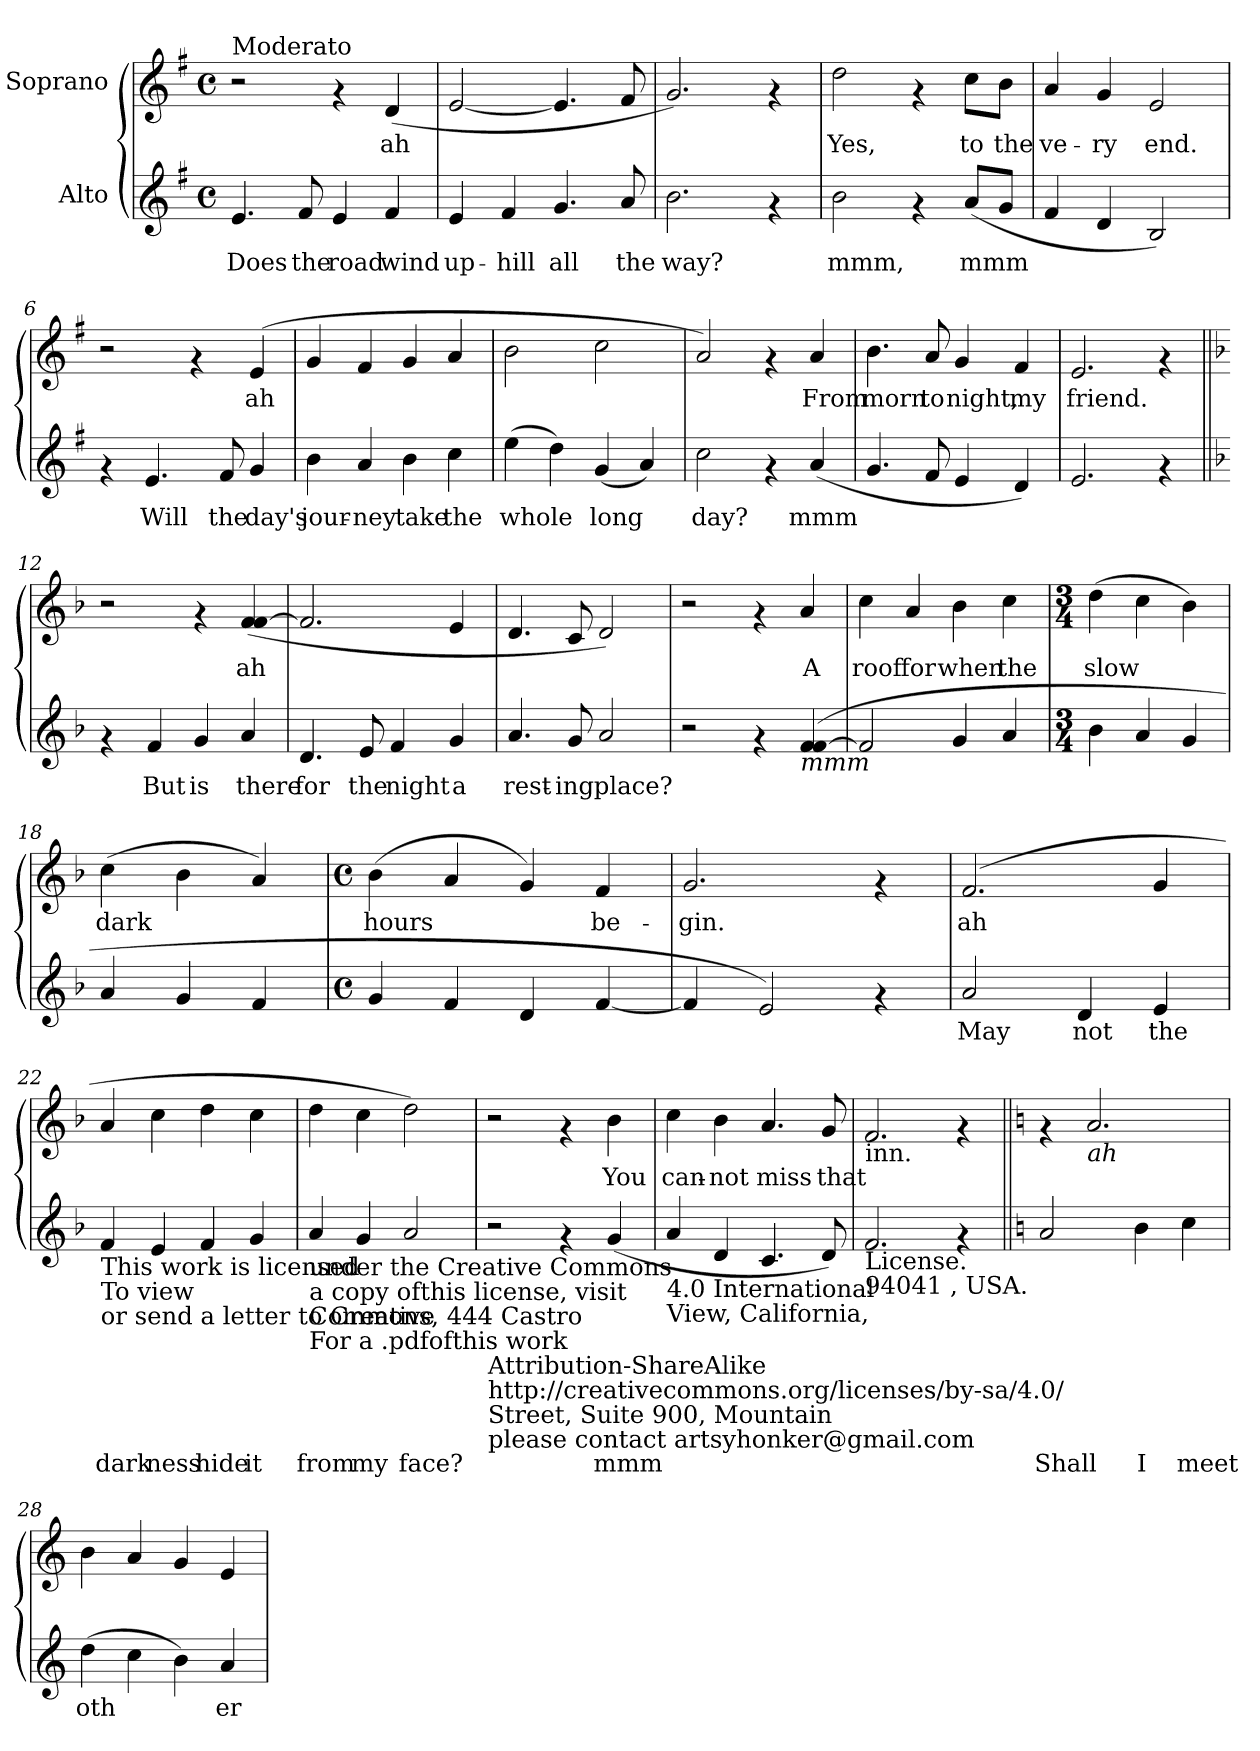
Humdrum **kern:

**kern	**text	**kern	**text
*part2	*part2	*part1	*part1
*staff2	*staff2	*staff1	*staff1
*I"Alto	*	*I"Soprano	*
!!LO:PB:g=z
*stria5	*	*stria5	*
*clefG2	*	*clefG2	*
*k[f#]	*	*k[f#]	*
*G:	*	*G:	*
*M4/4	*	*M4/4	*
*met(c)	*	*met(c)	*
=1	=1	=1	=1
!	!	!LO:TX:a:t=Moderato	!
!	!LO:LY:b:cj	!	!
4.e/	Does	2r	.
!	!LO:LY:b:cj	!	!
8f#/	the	.	.
!	!LO:LY:b:cj	!	!
4e/	road	4rf	.
!	!LO:LY:b:cj	!	!LO:LY:b:cj
4f#/	wind	(<4d/	ah
=2	=2	=2	=2
!	!LO:LY:b:cj	!	!LO:LY:b:cj
4e/	up-	[<2e/	.
!	!LO:LY:b:cj	!	!
4f#/	-hill	.	.
!	!LO:LY:b:cj	!	!LO:LY:b:cj
4.g/	all	4.e/]	.
!	!LO:LY:b:cj	!	!LO:LY:b:cj
8a/	the	8f#/	.
=3	=3	=3	=3
!	!LO:LY:b:cj	!	!LO:LY:b:cj
2.b\	way?	2.g/)	.
4rf	.	4rf	.
=4	=4	=4	=4
!	!LO:LY:b:cj	!	!LO:LY:b:cj
2b\	mmm,	2dd\	Yes,
4rf	.	4rf	.
!	!LO:LY:b:cj	!	!LO:LY:b:cj
(<8a/L	mmm	8cc\L	to
!	!LO:LY:b:cj	!	!LO:LY:b:cj
8g/J	.	8b\J	the
=5	=5	=5	=5
!	!LO:LY:b:cj	!	!LO:LY:b:cj
4f#/	.	4a/	ve-
!	!LO:LY:b:cj	!	!LO:LY:b:cj
4d/	.	4g/	-ry
!	!LO:LY:b:cj	!	!LO:LY:b:cj
2B/)	.	2e/	end.
!!LO:LB:g=z
=6	=6	=6	=6
4rf	.	2r	.
!	!LO:LY:b:cj	!	!
4.e/	Will	.	.
.	.	4rf	.
!	!LO:LY:b:cj	!	!
8f#/	the	.	.
!	!LO:LY:b:cj	!	!LO:LY:b:cj
4g/	day's	(>4e/	ah
=7	=7	=7	=7
!	!LO:LY:b:cj	!	!LO:LY:b:cj
4b\	jour-	4g/	.
!	!LO:LY:b:cj	!	!LO:LY:b:cj
4a/	-ney	4f#/	.
!	!LO:LY:b:cj	!	!LO:LY:b:cj
4b\	take	4g/	.
!	!LO:LY:b:cj	!	!LO:LY:b:cj
4cc\	the	4a/	.
=8	=8	=8	=8
!	!LO:LY:b:cj	!	!LO:LY:b:cj
(>4ee\	whole	2b\	.
!	!LO:LY:b:cj	!	!
4dd\)	.	.	.
!	!LO:LY:b:cj	!	!LO:LY:b:cj
(<4g/	long	2cc\	.
!	!LO:LY:b:cj	!	!
4a/)	.	.	.
=9	=9	=9	=9
!	!LO:LY:b:cj	!	!LO:LY:b:cj
2cc\	day?	2a/)	.
4rf	.	4rf	.
!	!LO:LY:b:cj	!	!LO:LY:b:cj
(<4a/	mmm	4a/	From
=10	=10	=10	=10
!	!LO:LY:b:cj	!	!LO:LY:b:cj
4.g/	.	4.b\	morn
!	!LO:LY:b:cj	!	!LO:LY:b:cj
8f#/	.	8a/	to
!	!LO:LY:b:cj	!	!LO:LY:b:cj
4e/	.	4g/	night,
!	!LO:LY:b:cj	!	!LO:LY:b:cj
4d/)	.	4f#/	my
!!LO:LB:g=z
=11	=11	=11	=11
!	!LO:LY:b:cj	!	!LO:LY:b:cj
2.e/	.	2.e/	friend.
4rf	.	4rf	.
=12||	=12||	=12||	=12||
*k[b-]	*	*k[b-]	*
*F:	*	*F:	*
4rf	.	2r	.
!	!LO:LY:b:cj	!	!
4f/	But	.	.
!	!LO:LY:b:cj	!	!
4g/	is	4rf	.
!	!LO:LY:b:cj	!	!LO:LY:b:cj
4a/	there	(<4f/ [<4f/	ah
=13	=13	=13	=13
!	!LO:LY:b:cj	!	!LO:LY:b:cj
4.d/	for	2.f/]	.
!	!LO:LY:b:cj	!	!
8e/	the	.	.
!	!LO:LY:b:cj	!	!
4f/	night	.	.
!	!LO:LY:b:cj	!	!LO:LY:b:cj
4g/	a	4e/	.
=14	=14	=14	=14
!	!LO:LY:b:cj	!	!LO:LY:b:cj
4.a/	rest-	4.d/	.
!	!LO:LY:b:cj	!	!LO:LY:b:cj
8g/	-ing	8c/	.
!	!LO:LY:b:cj	!	!LO:LY:b:cj
2a/	place?	2d/)	.
!!LO:LB:g=z
=15	=15	=15	=15
2r	.	2r	.
4rf	.	4rf	.
!LO:TX:b:i:t=mmm	!	!	!
!	!LO:LY:b:cj	!	!LO:LY:b:cj
(>4f/ [<4f/	.	4a/	A
=16	=16	=16	=16
!	!LO:LY:b:cj	!	!LO:LY:b:cj
2f/]	.	4cc\	roof
!	!	!	!LO:LY:b:cj
.	.	4a/	for
!	!LO:LY:b:cj	!	!LO:LY:b:cj
4g/	.	4b-\	when
!	!LO:LY:b:cj	!	!LO:LY:b:cj
4a/	.	4cc\	the
=17	=17	=17	=17
*M3/4	*	*M3/4	*
!	!LO:LY:b:cj	!	!LO:LY:b:cj
4b-\	.	(>4dd\	slow
!	!LO:LY:b:cj	!	!LO:LY:b:cj
4a/	.	4cc\	.
!	!LO:LY:b:cj	!	!LO:LY:b:cj
4g/	.	4b-\)	.
=18	=18	=18	=18
!	!LO:LY:b:cj	!	!LO:LY:b:cj
4a/	.	(>4cc\	dark
!	!LO:LY:b:cj	!	!LO:LY:b:cj
4g/	.	4b-\	.
!	!LO:LY:b:cj	!	!LO:LY:b:cj
4f/	.	4a/)	.
=19	=19	=19	=19
*M4/4	*	*M4/4	*
*met(c)	*	*met(c)	*
!	!LO:LY:b:cj	!	!LO:LY:b:cj
4g/	.	(>4b-\	hours
!	!LO:LY:b:cj	!	!LO:LY:b:cj
4f/	.	4a/	.
!	!LO:LY:b:cj	!	!LO:LY:b:cj
4d/	.	4g/)	.
!	!LO:LY:b:cj	!	!LO:LY:b:cj
[<4f/	.	4f/	be-
=20	=20	=20	=20
!	!LO:LY:b:cj	!	!LO:LY:b:cj
4f/]	.	2.g/	-gin.
!	!LO:LY:b:cj	!	!
2e/)	.	.	.
4rf	.	4rf	.
!!LO:PB:g=z
=21	=21	=21	=21
!	!LO:LY:b:cj	!	!LO:LY:b:cj
2a/	May	(>2.f/	ah
!	!LO:LY:b:cj	!	!
4d/	not	.	.
!	!LO:LY:b:cj	!	!LO:LY:b:cj
4e/	the	4g/	.
=22	=22	=22	=22
!LO:TX:b:t=This work is licensed	!	!	!
!LO:TX:b:t=To view	!	!	!
!LO:TX:b:t=or send a letter to Creative	!	!	!
!	!LO:LY:b:cj	!	!LO:LY:b:cj
4f/	dark	4a/	.
!	!LO:LY:b:cj	!	!LO:LY:b:cj
4e/	ness	4cc\	.
!	!LO:LY:b:cj	!	!LO:LY:b:cj
4f/	hide	4dd\	.
!	!LO:LY:b:cj	!	!LO:LY:b:cj
4g/	it	4cc\	.
=23	=23	=23	=23
!LO:TX:b:t=under the Creative Commons	!	!	!
!LO:TX:b:t=a copy ofthis license, visit	!	!	!
!LO:TX:b:t=Commons, 444 Castro	!	!	!
!LO:TX:b:t=For a .pdfofthis work	!	!	!
!	!LO:LY:b:cj	!	!LO:LY:b:cj
4a/	from	4dd\	.
!	!LO:LY:b:cj	!	!LO:LY:b:cj
4g/	my	4cc\	.
!	!LO:LY:b:cj	!	!LO:LY:b:cj
2a/	face?	2dd\)	.
=24	=24	=24	=24
!LO:TX:b:t=Attribution-ShareAlike	!	!	!
!LO:TX:b:t=http&colon;//creativecommons.org/licenses/by-sa/4.0/	!	!	!
!LO:TX:b:t=Street, Suite 900, Mountain	!	!	!
!LO:TX:b:t=please contact artsyhonker@gmail.com	!	!	!
2r	.	2r	.
4rf	.	4rf	.
!	!LO:LY:b:cj	!	!LO:LY:b:cj
(<4g/	mmm	4b-\	You
=25	=25	=25	=25
!LO:TX:b:t=4.0 International	!	!	!
!LO:TX:b:t=View, California,	!	!	!
!	!LO:LY:b:cj	!	!LO:LY:b:cj
4a/	.	4cc\	can-
!	!LO:LY:b:cj	!	!LO:LY:b:cj
4d/	.	4b-\	-not
!	!LO:LY:b:cj	!	!LO:LY:b:cj
4.c/	.	4.a/	miss
!	!LO:LY:b:cj	!	!LO:LY:b:cj
8d/)	.	8g/	that
!!LO:PB:g=z
=26	=26	=26	=26
!	!	!LO:TX:b:t=inn.	!
!LO:TX:b:t=License.	!	!	!
!LO:TX:b:t=94041 , USA.	!	!	!
!	!LO:LY:b:cj	!	!LO:LY:b:cj
2.f/	.	2.f/	.
4rf	.	4rf	.
=27||	=27||	=27||	=27||
*k[]	*	*k[]	*
*C:	*	*C:	*
!	!LO:LY:b:cj	!	!
2a/	Shall	4rf	.
!	!	!LO:TX:b:i:t=ah	!
!	!	!	!LO:LY:b:cj
.	.	2.a/	.
!	!LO:LY:b:cj	!	!
4b\	I	.	.
!	!LO:LY:b:cj	!	!
4cc\	meet	.	.
=28	=28	=28	=28
!	!LO:LY:b:cj	!	!LO:LY:b:cj
(>4dd\	oth-	4b\	.
!	!LO:LY:b:cj	!	!LO:LY:b:cj
4cc\	--	4a/	.
!	!LO:LY:b:cj	!	!LO:LY:b:cj
4b\)	--	4g/	.
!	!LO:LY:b:cj	!	!LO:LY:b:cj
4a/	-er	4e/	.
=	=	=	=
*-	*-	*-	*-
